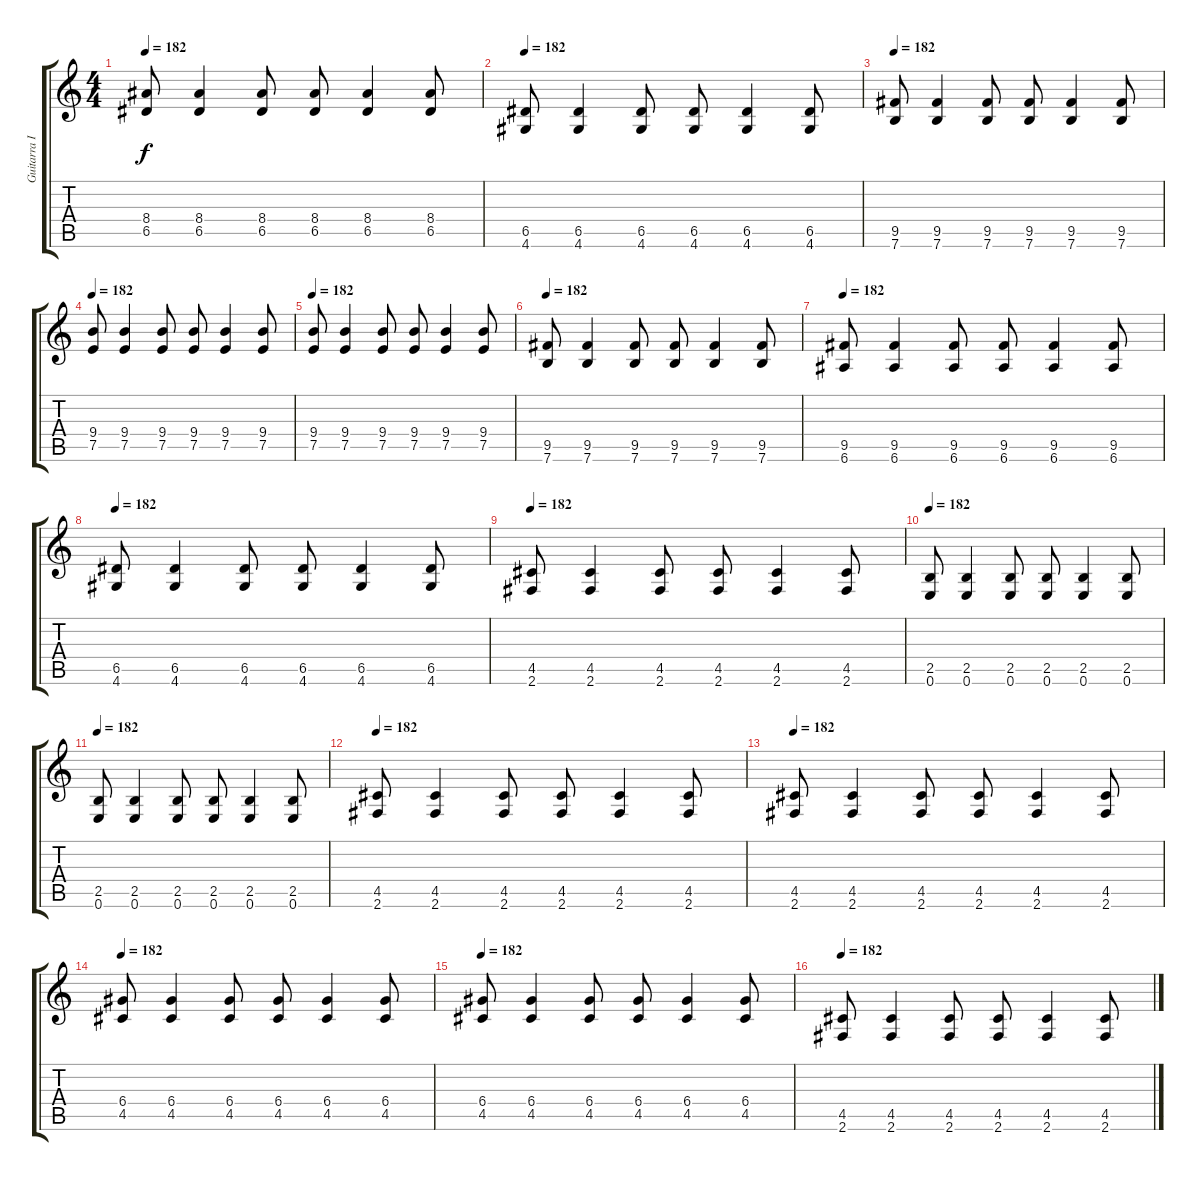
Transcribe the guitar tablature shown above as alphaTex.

\track ("Guitarra I" "Guitarra I") {instrument overdrivenguitar}
\staff {score tabs}
\tuning (E4 B3 G3 D3 A2 E2) {hide}
\ts (4 4)
\tempo 182
\clef g2
\ks c
(8.4 6.5).8{dy f} (8.4 6.5).4 (8.4 6.5).8 (8.4 6.5).8 (8.4 6.5).4 (8.4 6.5).8 |
\tempo 182
(6.5 4.6).8 (6.5 4.6).4 (6.5 4.6).8 (6.5 4.6).8 (6.5 4.6).4 (6.5 4.6).8 |
\tempo 182
(9.5 7.6).8 (9.5 7.6).4 (9.5 7.6).8 (9.5 7.6).8 (9.5 7.6).4 (9.5 7.6).8 |
\tempo 182
(9.4 7.5).8 (9.4 7.5).4 (9.4 7.5).8 (9.4 7.5).8 (9.4 7.5).4 (9.4 7.5).8 |
\tempo 182
(9.4 7.5).8 (9.4 7.5).4 (9.4 7.5).8 (9.4 7.5).8 (9.4 7.5).4 (9.4 7.5).8 |
\tempo 182
(9.5 7.6).8 (9.5 7.6).4 (9.5 7.6).8 (9.5 7.6).8 (9.5 7.6).4 (9.5 7.6).8 |
\tempo 182
(9.5 6.6).8 (9.5 6.6).4 (9.5 6.6).8 (9.5 6.6).8 (9.5 6.6).4 (9.5 6.6).8 |
\tempo 182
(6.5 4.6).8 (6.5 4.6).4 (6.5 4.6).8 (6.5 4.6).8 (6.5 4.6).4 (6.5 4.6).8 |
\tempo 182
(4.5 2.6).8 (4.5 2.6).4 (4.5 2.6).8 (4.5 2.6).8 (4.5 2.6).4 (4.5 2.6).8 |
\tempo 182
(2.5 0.6).8 (2.5 0.6).4 (2.5 0.6).8 (2.5 0.6).8 (2.5 0.6).4 (2.5 0.6).8 |
\tempo 182
(2.5 0.6).8 (2.5 0.6).4 (2.5 0.6).8 (2.5 0.6).8 (2.5 0.6).4 (2.5 0.6).8 |
\tempo 182
(4.5 2.6).8 (4.5 2.6).4 (4.5 2.6).8 (4.5 2.6).8 (4.5 2.6).4 (4.5 2.6).8 |
\tempo 182
(4.5 2.6).8 (4.5 2.6).4 (4.5 2.6).8 (4.5 2.6).8 (4.5 2.6).4 (4.5 2.6).8 |
\tempo 182
(6.4 4.5).8 (6.4 4.5).4 (6.4 4.5).8 (6.4 4.5).8 (6.4 4.5).4 (6.4 4.5).8 |
\tempo 182
(6.4 4.5).8 (6.4 4.5).4 (6.4 4.5).8 (6.4 4.5).8 (6.4 4.5).4 (6.4 4.5).8 |
\tempo 182
(4.5 2.6).8 (4.5 2.6).4 (4.5 2.6).8 (4.5 2.6).8 (4.5 2.6).4 (4.5 2.6).8
